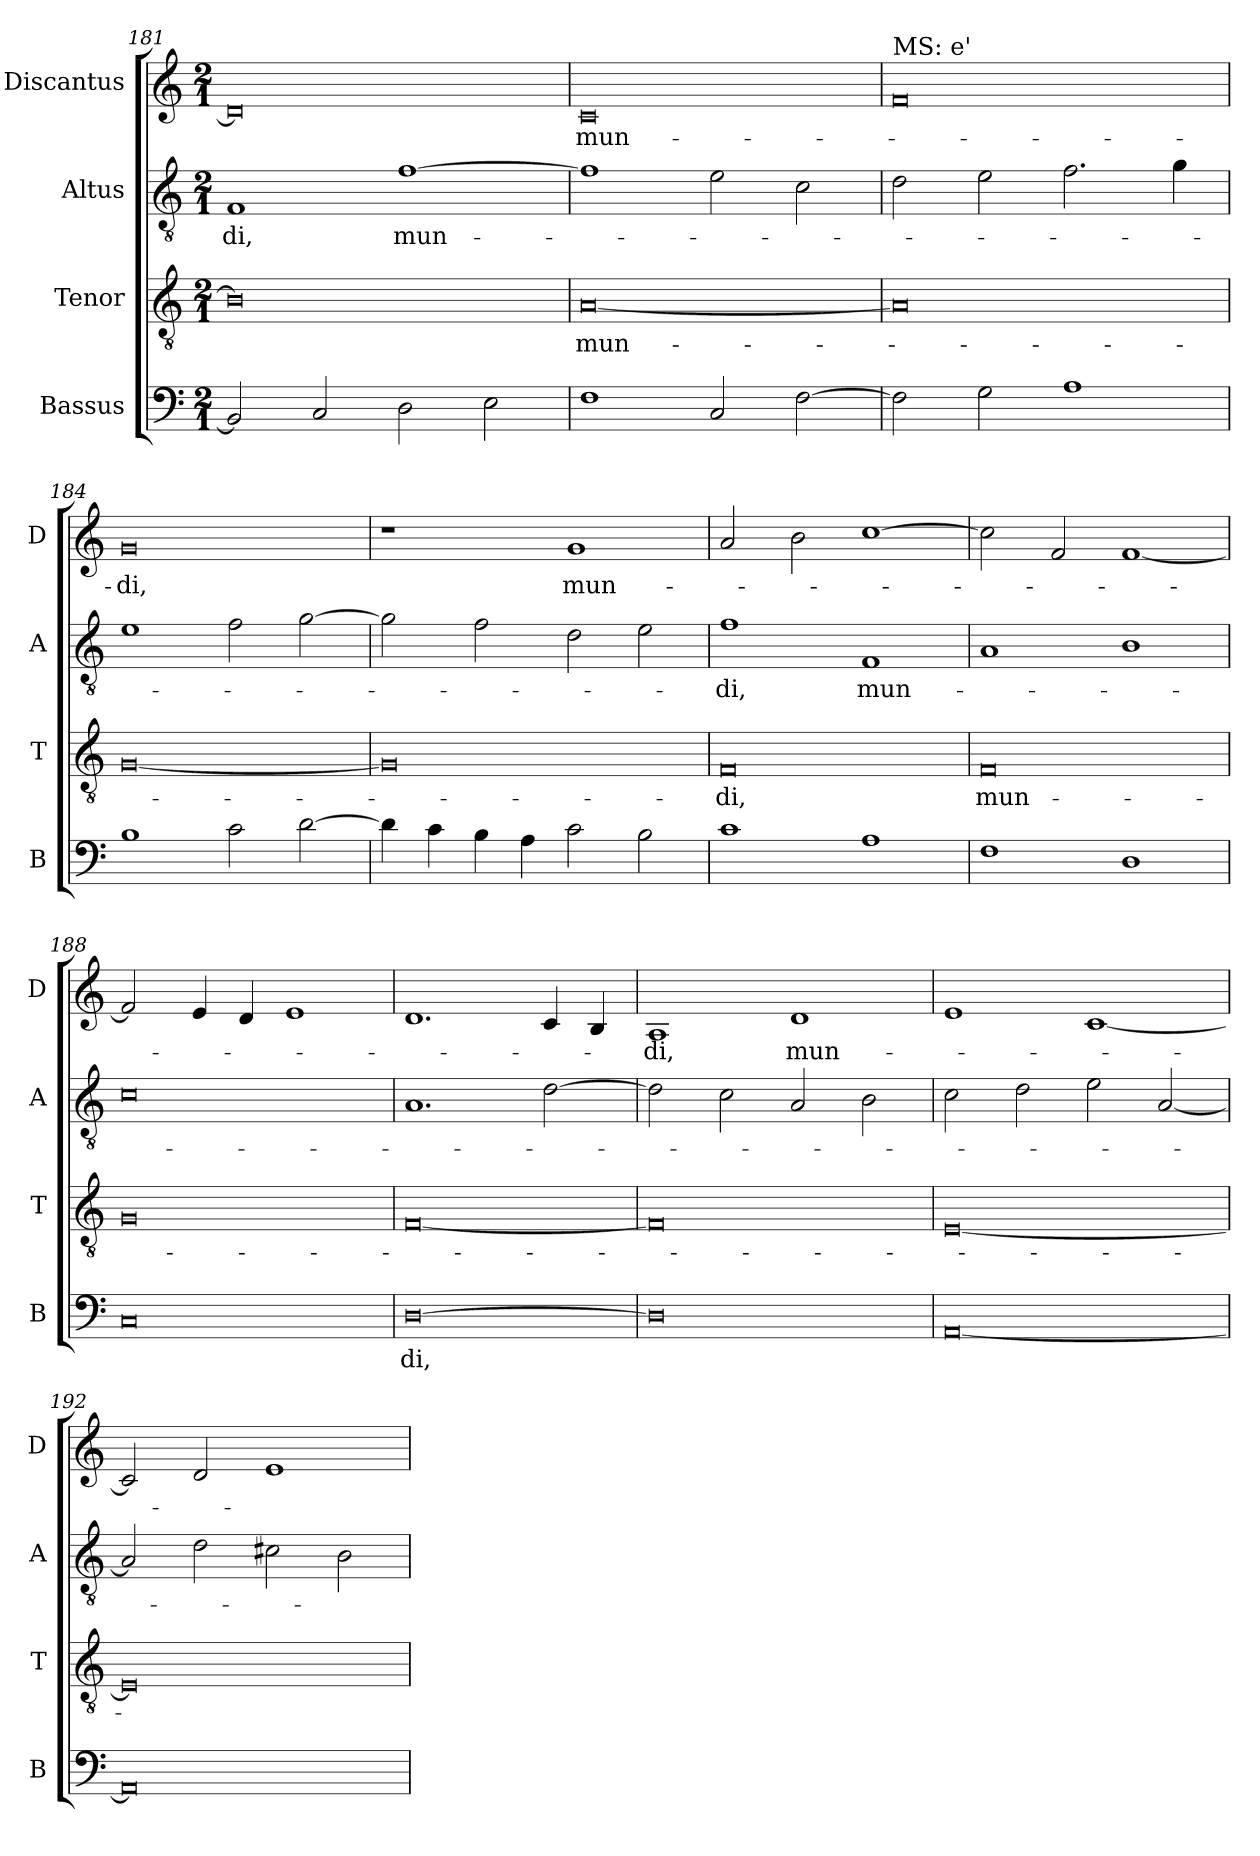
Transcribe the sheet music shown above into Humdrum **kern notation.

**kern	**text	**kern	**text	**kern	**text	**kern	**text
*part4	*part4	*part3	*part3	*part2	*part2	*part1	*part1
*staff4	*staff4	*staff3	*staff3	*staff2	*staff2	*staff1	*staff1
*I"Bassus	*	*I"Tenor	*	*I"Altus	*	*I"Discantus	*
*I'B	*	*I'T	*	*I'A	*	*I'D	*
*clefF4	*	*clefGv2	*	*clefGv2	*	*clefG2	*
*k[]	*	*k[]	*	*k[]	*	*k[]	*
*M2/1	*	*M2/1	*	*M2/1	*	*M2/1	*
=181	=181	=181	=181	=181	=181	=181	=181
2BB-]	.	0B-]	.	1F	-di,	0d]	.
2C	.	.	.	.	.	.	.
2D	.	.	.	[1f	mun-	.	.
2E	.	.	.	.	.	.	.
=182	=182	=182	=182	=182	=182	=182	=182
1F	.	[0A	mun-	1f]	.	0c	mun-
2C	.	.	.	2e	.	.	.
[2F	.	.	.	2c	.	.	.
=183	=183	=183	=183	=183	=183	=183	=183
!	!	!	!	!	!	!LO:TX:a:t=MS&colon; e'	!
2F]	.	0A]	.	2d	.	0f	.
2G	.	.	.	2e	.	.	.
1A	.	.	.	2.f	.	.	.
.	.	.	.	4g	.	.	.
=184	=184	=184	=184	=184	=184	=184	=184
1B	.	[0G	.	1e	.	0g	-di,
2c	.	.	.	2f	.	.	.
[2d	.	.	.	[2g	.	.	.
=185	=185	=185	=185	=185	=185	=185	=185
4d]	.	0G]	.	2g]	.	1r	.
4c	.	.	.	.	.	.	.
4B	.	.	.	2f	.	.	.
4A	.	.	.	.	.	.	.
2c	.	.	.	2d	.	1g	mun-
2B	.	.	.	2e	.	.	.
=186	=186	=186	=186	=186	=186	=186	=186
1c	.	0F	-di,	1f	-di,	2a	.
.	.	.	.	.	.	2b	.
1A	.	.	.	1F	mun-	[1cc	.
=187	=187	=187	=187	=187	=187	=187	=187
1F	.	0F	mun-	1A	.	2cc]	.
.	.	.	.	.	.	2f	.
1D	.	.	.	1B	.	[1f	.
=188	=188	=188	=188	=188	=188	=188	=188
0C	.	0G	.	0c	.	2f]	.
.	.	.	.	.	.	4e	.
.	.	.	.	.	.	4d	.
.	.	.	.	.	.	1e	.
=189	=189	=189	=189	=189	=189	=189	=189
[0D	-di,	[0F	.	1.A	.	1.d	.
.	.	.	.	[2d	.	4c	.
.	.	.	.	.	.	4B	.
=190	=190	=190	=190	=190	=190	=190	=190
0D]	.	0F]	.	2d]	.	1A	-di,
.	.	.	.	2c	.	.	.
.	.	.	.	2A	.	1d	mun-
.	.	.	.	2B	.	.	.
=191	=191	=191	=191	=191	=191	=191	=191
[0AA	.	[0E	.	2c	.	1e	.
.	.	.	.	2d	.	.	.
.	.	.	.	2e	.	[1c	.
.	.	.	.	[2A	.	.	.
=192	=192	=192	=192	=192	=192	=192	=192
0AA]	.	0E]	.	2A]	.	2c]	.
.	.	.	.	2d	.	2d	.
.	.	.	.	2c#X	.	1e	.
.	.	.	.	2B	.	.	.
=	=	=	=	=	=	=	=
*-	*-	*-	*-	*-	*-	*-	*-
